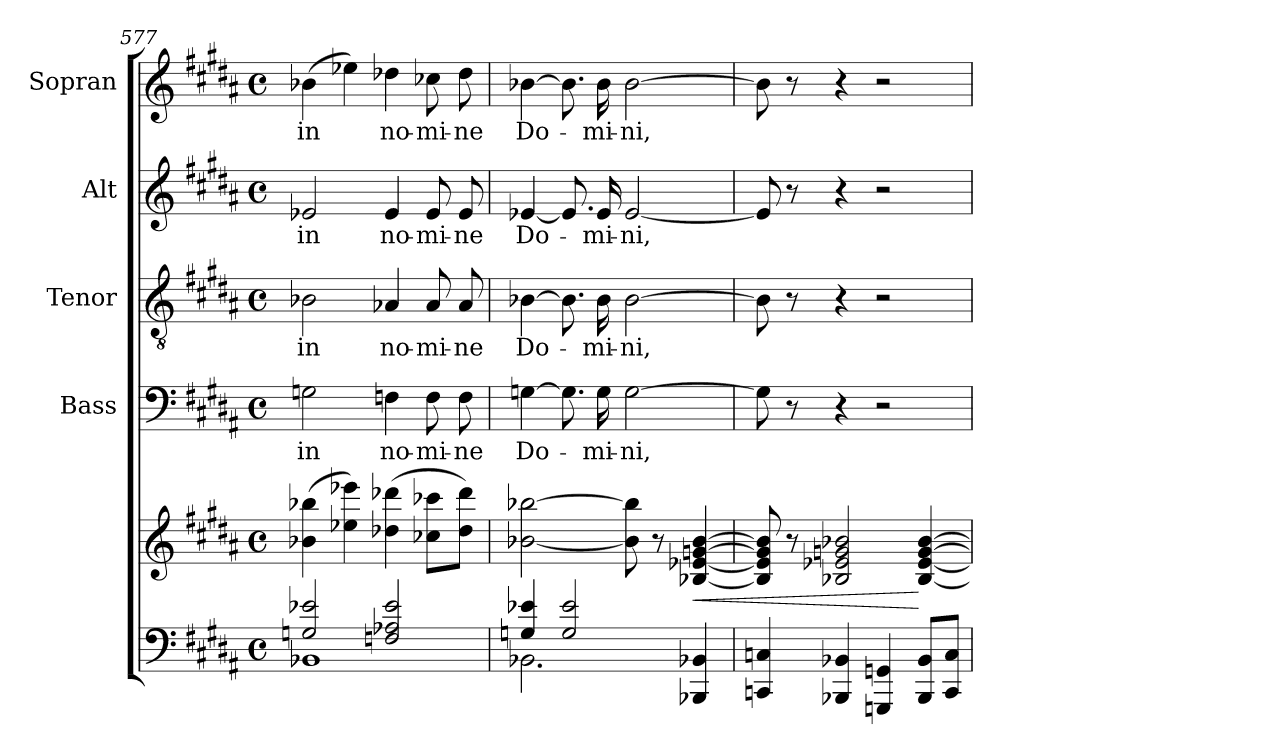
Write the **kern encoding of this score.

**kern	**kern	**dynam	**kern	**text	**kern	**text	**kern	**text	**kern	**text
*part5	*part5	*part5	*part4	*part4	*part3	*part3	*part2	*part2	*part1	*part1
*staff6	*staff5	*staff5/6	*staff4	*staff4	*staff3	*staff3	*staff2	*staff2	*staff1	*staff1
*	*	*	*I"Bass	*	*I"Tenor	*	*I"Alt	*	*I"Sopran	*
*	*	*	*I'B.	*	*I'T.	*	*I'A.	*	*I'S.	*
!!LO:LB:g=z
*clefF4	*clefG2	*	*clefF4	*	*clefGv2	*	*clefG2	*	*clefG2	*
*k[f#c#g#d#a#]	*k[f#c#g#d#a#]	*	*k[f#c#g#d#a#]	*	*k[f#c#g#d#a#]	*	*k[f#c#g#d#a#]	*	*k[f#c#g#d#a#]	*
*B:	*B:	*	*B:	*	*B:	*	*B:	*	*B:	*
*M4/4	*M4/4	*	*M4/4	*	*M4/4	*	*M4/4	*	*M4/4	*
*met(c)	*met(c)	*	*met(c)	*	*met(c)	*	*met(c)	*	*met(c)	*
=577	=577	=577	=577	=577	=577	=577	=577	=577	=577	=577
*^	*	*	*	*	*	*	*	*	*	*
!	!	!	!	!	!LO:LY:b	!	!LO:LY:b	!	!LO:LY:b	!	!LO:LY:b
2Gn/ 2e-X/	1BB-X	(>4b-X\ 4bb-X\	.	2Gn\	in	2B-X\	in	2e-X/	in	(>4b-X\	in
.	.	4ee-X\ 4eee-X\)	.	.	.	.	.	.	.	4ee-X\)	.
!	!	!	!	!	!LO:LY:b	!	!LO:LY:b	!	!LO:LY:b	!	!LO:LY:b
2Fn/ 2A-X/ 2e-/	.	(>4dd-X\ 4ddd-X\	.	4Fn\	no-	4A-X/	no-	4e-/	no-	4dd-X\	no-
!	!	!	!	!	!LO:LY:b	!	!LO:LY:b	!	!LO:LY:b	!	!LO:LY:b
.	.	8cc-X\ 8ccc-X\L	.	8F\	-mi-	8A-/	-mi-	8e-/	-mi-	8cc-X\	-mi-
!	!	!	!	!	!LO:LY:b	!	!LO:LY:b	!	!LO:LY:b	!	!LO:LY:b
.	.	8dd-\ 8ddd-\J)	.	8F\	-ne	8A-/	-ne	8e-/	-ne	8dd-\	-ne
=578	=578	=578	=578	=578	=578	=578	=578	=578	=578	=578	=578
!	!	!	!	!	!LO:LY:b	!	!LO:LY:b	!	!LO:LY:b	!	!LO:LY:b
4Gn/ 4e-X/	2.BB-X\	[2b-X\ [2bb-X\	.	[4Gn\	Do-	[4B-X\	Do-	[4e-X/	Do-	[4b-X\	Do-
2G/ 2e-/	.	.	.	8.G\]	.	8.B-\]	.	8.e-/]	.	8.b-\]	.
!	!	!	!	!	!LO:LY:b	!	!LO:LY:b	!	!LO:LY:b	!	!LO:LY:b
.	.	.	.	16G\	-mi-	16B-\	-mi-	16e-/	-mi-	16b-\	-mi-
!	!	!	!	!	!LO:LY:b	!	!LO:LY:b	!	!LO:LY:b	!	!LO:LY:b
.	.	8b-\] 8bb-\]	.	[2G\	-ni,	[2B-\	-ni,	[2e-/	-ni,	[2b-\	-ni,
.	.	8r	.	.	.	.	.	.	.	.	.
!	!	!	!LO:HP:b	!	!	!	!	!	!	!	!
4BBB-X/ 4BB-X/	4ryy	[4B-X/ [4e-X/ [4gn/ [4b-/	<	.	.	.	.	.	.	.	.
*v	*v	*	*	*	*	*	*	*	*	*	*
=579	=579	=579	=579	=579	=579	=579	=579	=579	=579	=579
4CCn/ 4Cn/	8B-/] 8e-/] 8g/] 8b-/]	.	8G\]	.	8B-\]	.	8e-/]	.	8b-\]	.
.	8r	.	8r	.	8r	.	8r	.	8r	.
4BBB-X/ 4BB-X/	2B-X/ 2e-X/ 2gn/ 2b-X/	.	4r	.	4r	.	4r	.	4r	.
4GGGn/ 4GGn/	.	.	2r	.	2r	.	2r	.	2r	.
8BBB-/ 8BB-/L	[4B-/ [4e-/ [4g/ [4b-/	[	.	.	.	.	.	.	.	.
8CC/ 8C/J	.	.	.	.	.	.	.	.	.	.
=	=	=	=	=	=	=	=	=	=	=
*-	*-	*-	*-	*-	*-	*-	*-	*-	*-	*-
